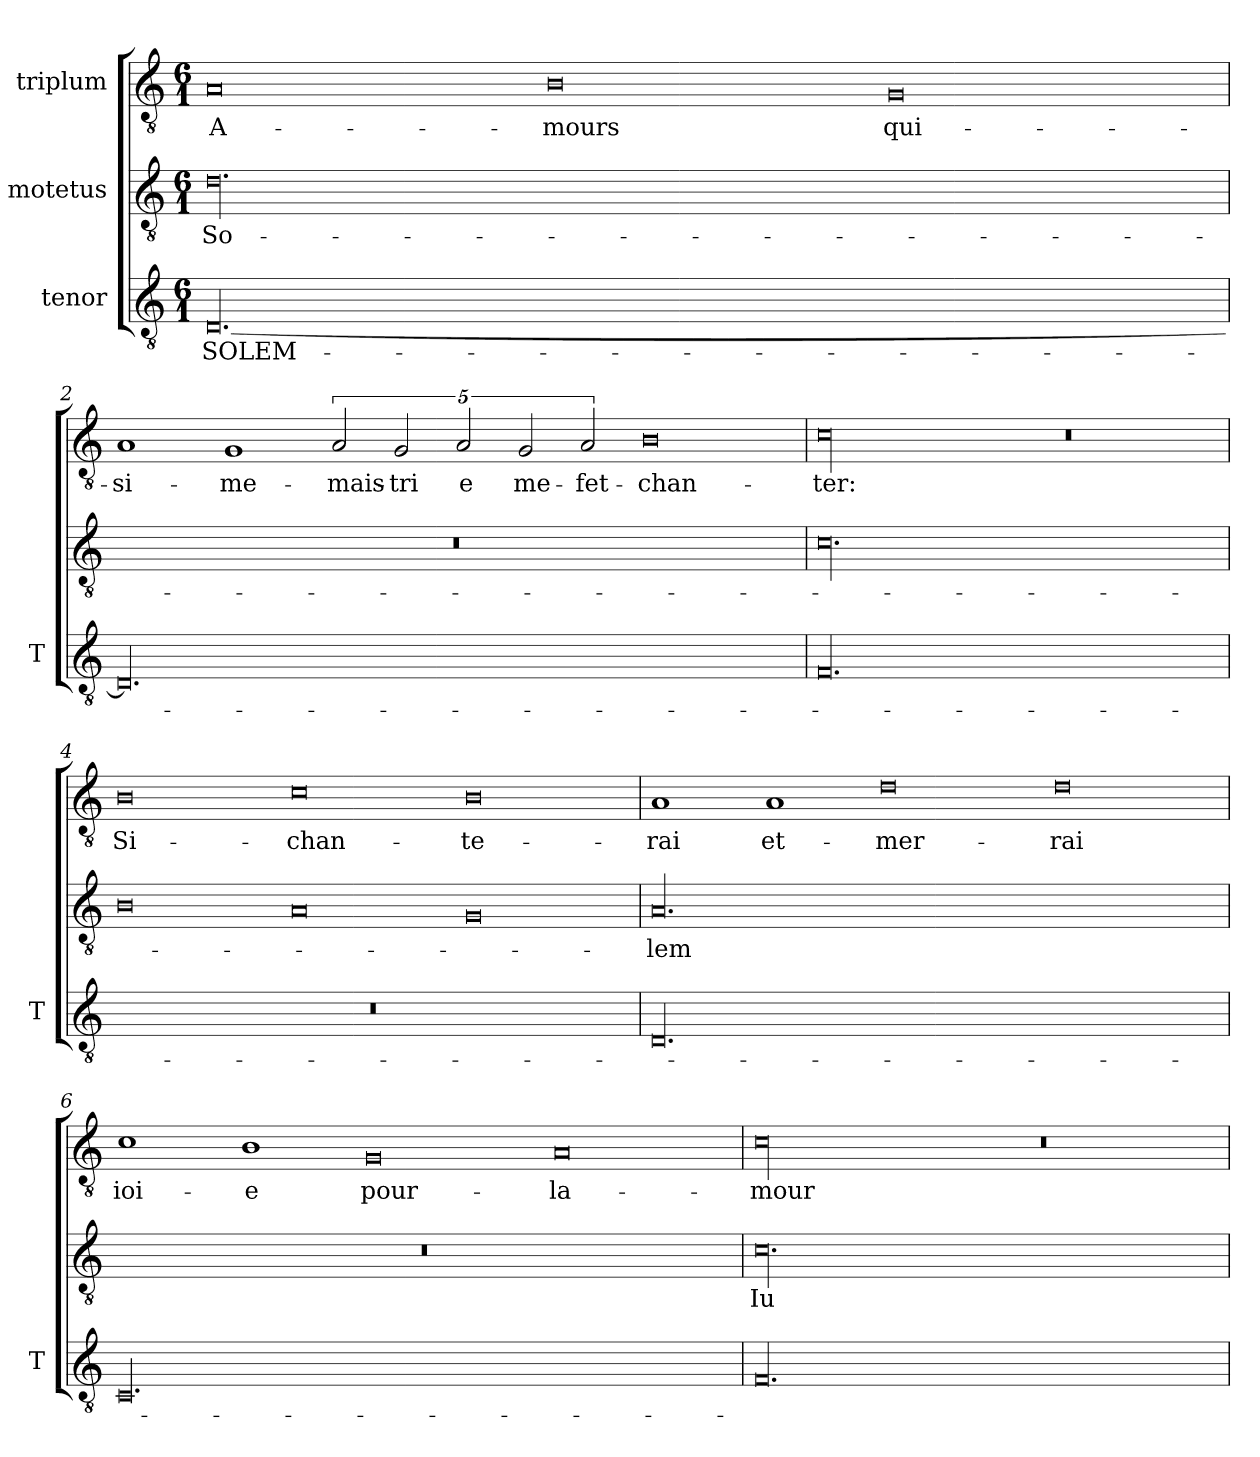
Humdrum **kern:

**kern	**text	**kern	**text	**kern	**text
*part3	*part3	*part2	*part2	*part1	*part1
*staff3	*staff3	*staff2	*staff2	*staff1	*staff1
*I"tenor	*	*I"motetus	*	*I"triplum	*
*I'T	*	*	*	*	*
*clefGv2	*	*clefGv2	*	*clefGv2	*
*k[]	*	*k[]	*	*k[]	*
*C:	*	*C:	*	*C:	*
*M6/1	*	*M6/1	*	*M6/1	*
=1	=1	=1	=1	=1	=1
[00.D/	SOLEM-	00.d\	So-	0A/	A-
.	.	.	.	0B\	-mours
.	.	.	.	0G/	qui-
=2	=2	=2	=2	=2	=2
00.D/]	.	00.r	.	1A/	si-
.	.	.	.	1G/	me-
.	.	.	.	5%2A/	mais-
.	.	.	.	5%2G/	-tri
.	.	.	.	5%2A/	-e
.	.	.	.	5%2G/	me-
.	.	.	.	5%2A/	fet-
.	.	.	.	0B\	chan-
=3	=3	=3	=3	=3	=3
00.F/	.	00.c\	.	00c\	-ter:
.	.	.	.	0r	.
=4	=4	=4	=4	=4	=4
00.r	.	0B\	.	0B\	Si-
.	.	0A/	.	0c\	chan-
.	.	0G/	.	0B\	-te-
=5	=5	=5	=5	=5	=5
00.D/	.	00.A/	-lem	1A/	-rai
.	.	.	.	1A/	et-
.	.	.	.	0d\	mer-
.	.	.	.	0d\	-rai
=6	=6	=6	=6	=6	=6
00.C/	.	00.r	.	1c\	ioi-
.	.	.	.	1B\	-e
.	.	.	.	0G/	pour-
.	.	.	.	0A/	la-
=7	=7	=7	=7	=7	=7
00.F/	.	00.c\	Iu-	00c\	-mour
.	.	.	.	0r	.
=	=	=	=	=	=
*-	*-	*-	*-	*-	*-
